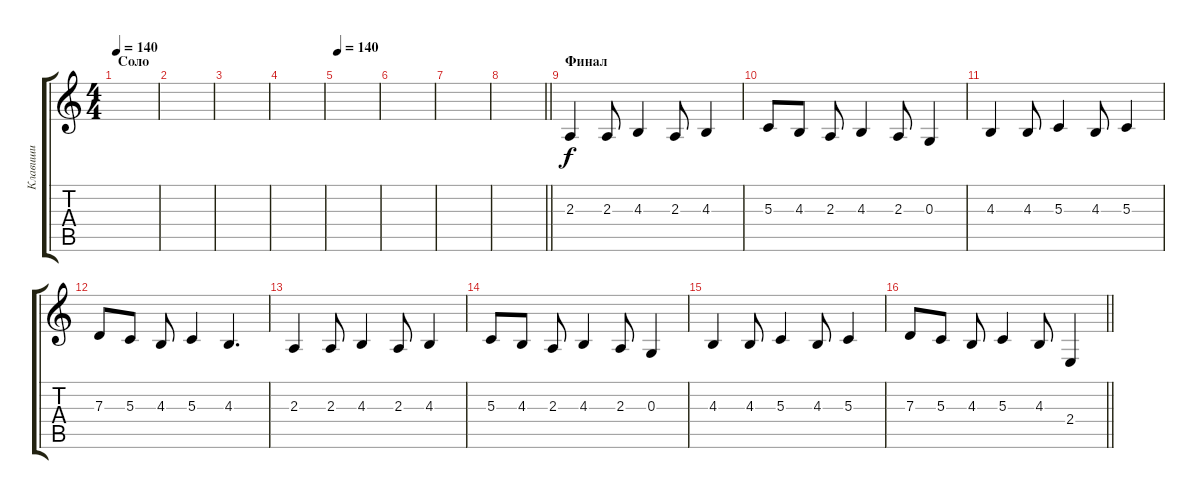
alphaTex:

\track ("Клавиши" "Клавиши") {instrument acousticgrandpiano}
\staff {score tabs}
\tuning (E4 B3 G3 D3 A2 E2) {hide}
\ts (4 4)
\section ("" "Соло")
\tempo 140
\clef g2
\ks c
|
|
|
|
\tempo 140
|
|
|
\barLineRight lightlight
|
\section ("" "Финал")
2.3.4 2.3.8 4.3.4 2.3.8 4.3.4 |
5.3.8 4.3.8 2.3.8 4.3.4 2.3.8 0.3.4 |
4.3.4 4.3.8 5.3.4 4.3.8 5.3.4 |
7.3.8 5.3.8 4.3.8 5.3.4 4.3.4{d} |
2.3.4 2.3.8 4.3.4 2.3.8 4.3.4 |
5.3.8 4.3.8 2.3.8 4.3.4 2.3.8 0.3.4 |
4.3.4 4.3.8 5.3.4 4.3.8 5.3.4 |
\barLineRight lightlight
7.3.8 5.3.8 4.3.8 5.3.4 4.3.8 2.4.4
